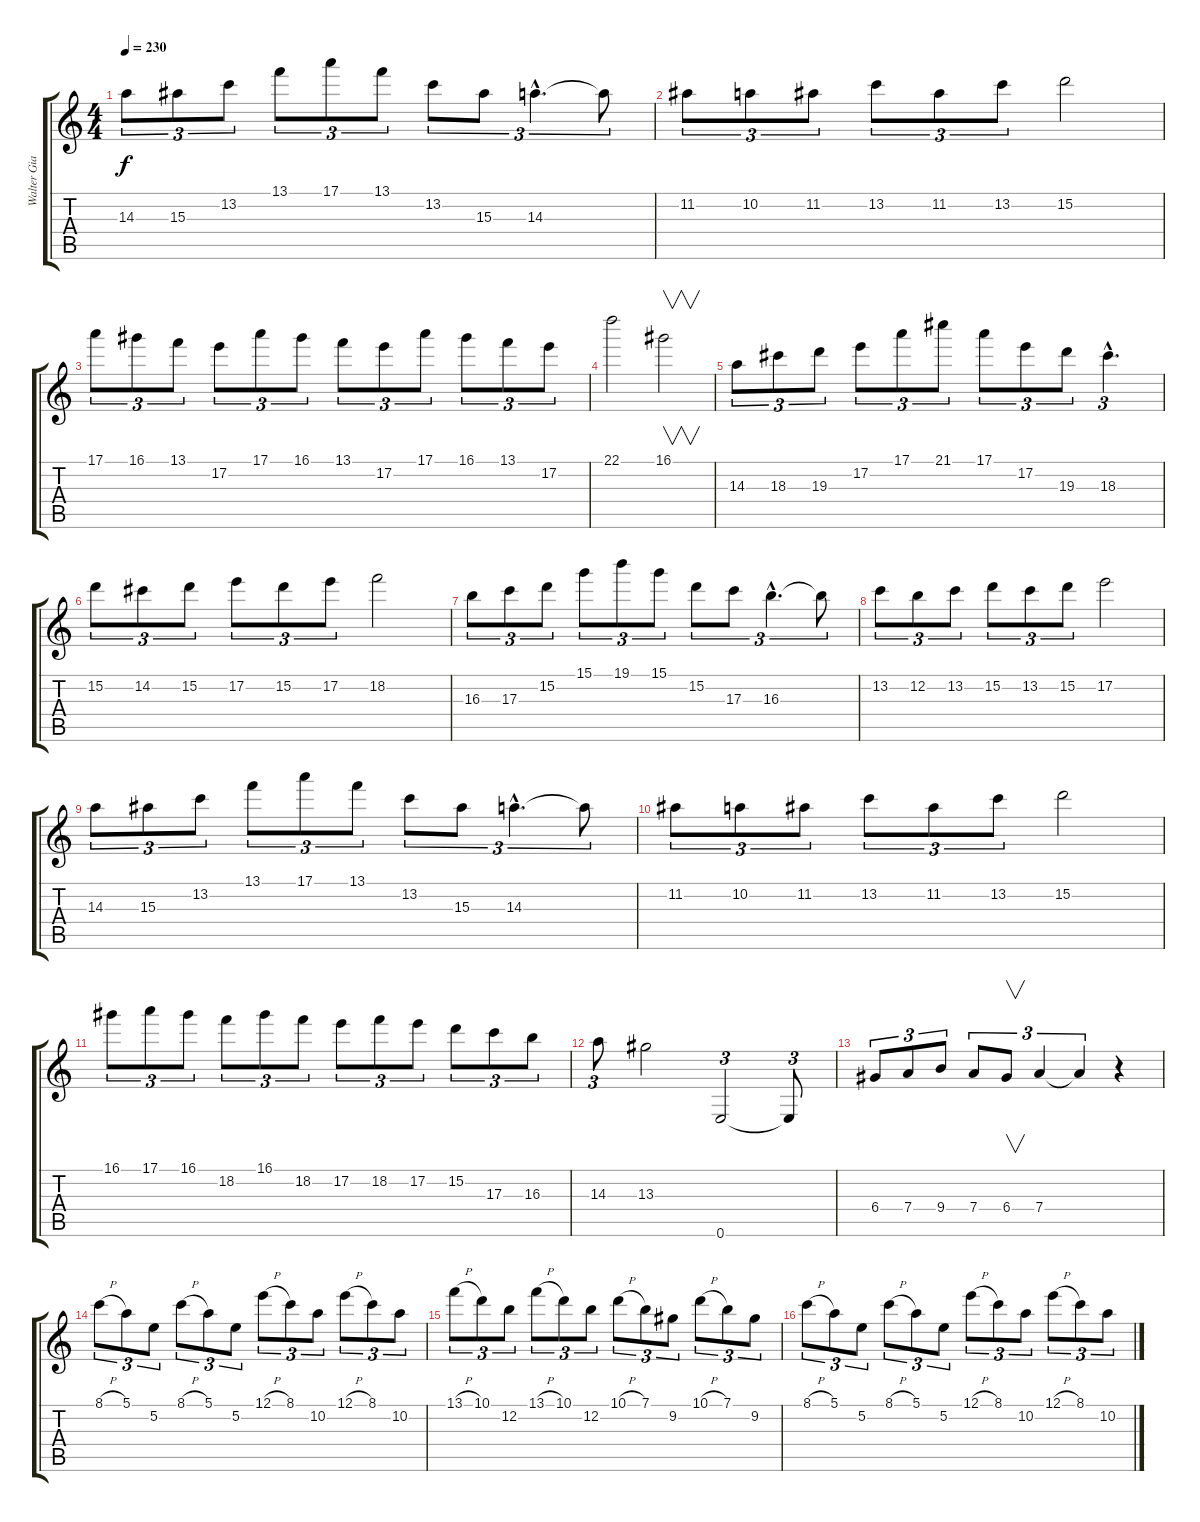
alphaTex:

\track ("Walter Giardino" "Walter Gia") {instrument distortionguitar}
\staff {score tabs}
\tuning (E4 B3 G3 D3 A2 E2) {hide}
\ts (4 4)
\tempo 230
\clef g2
\ks c
14.3.8{tu (3 2) dy f} 15.3.8{tu (3 2)} 13.2.8{tu (3 2)} 13.1.8{tu (3 2)} 17.1.8{tu (3 2)} 13.1.8{tu (3 2)} 13.2.8{tu (3 2)} 15.3.8{tu (3 2)} 14.3{hac}.4{d tu (3 2)} 14.3{t}.8{tu (3 2)} |
11.2.8{tu (3 2)} 10.2.8{tu (3 2)} 11.2.8{tu (3 2)} 13.2.8{tu (3 2)} 11.2.8{tu (3 2)} 13.2.8{tu (3 2)} 15.2.2 |
17.1.8{tu (3 2)} 16.1.8{tu (3 2)} 13.1.8{tu (3 2)} 17.2.8{tu (3 2)} 17.1.8{tu (3 2)} 16.1.8{tu (3 2)} 13.1.8{tu (3 2)} 17.2.8{tu (3 2)} 17.1.8{tu (3 2)} 16.1.8{tu (3 2)} 13.1.8{tu (3 2)} 17.2.8{tu (3 2)} |
22.1.2 16.1.2{v} |
14.3.8{tu (3 2)} 18.3.8{tu (3 2)} 19.3.8{tu (3 2)} 17.2.8{tu (3 2)} 17.1.8{tu (3 2)} 21.1.8{tu (3 2)} 17.1.8{tu (3 2)} 17.2.8{tu (3 2)} 19.3.8{tu (3 2)} 18.3{hac}.4{d tu (3 2)} |
15.2.8{tu (3 2)} 14.2.8{tu (3 2)} 15.2.8{tu (3 2)} 17.2.8{tu (3 2)} 15.2.8{tu (3 2)} 17.2.8{tu (3 2)} 18.2.2 |
16.3.8{tu (3 2)} 17.3.8{tu (3 2)} 15.2.8{tu (3 2)} 15.1.8{tu (3 2)} 19.1.8{tu (3 2)} 15.1.8{tu (3 2)} 15.2.8{tu (3 2)} 17.3.8{tu (3 2)} 16.3{hac}.4{d tu (3 2)} 16.3{t}.8{tu (3 2)} |
13.2.8{tu (3 2)} 12.2.8{tu (3 2)} 13.2.8{tu (3 2)} 15.2.8{tu (3 2)} 13.2.8{tu (3 2)} 15.2.8{tu (3 2)} 17.2.2 |
14.3.8{tu (3 2)} 15.3.8{tu (3 2)} 13.2.8{tu (3 2)} 13.1.8{tu (3 2)} 17.1.8{tu (3 2)} 13.1.8{tu (3 2)} 13.2.8{tu (3 2)} 15.3.8{tu (3 2)} 14.3{hac}.4{d tu (3 2)} 14.3{t}.8{tu (3 2)} |
11.2.8{tu (3 2)} 10.2.8{tu (3 2)} 11.2.8{tu (3 2)} 13.2.8{tu (3 2)} 11.2.8{tu (3 2)} 13.2.8{tu (3 2)} 15.2.2 |
16.1.8{tu (3 2)} 17.1.8{tu (3 2)} 16.1.8{tu (3 2)} 18.2.8{tu (3 2)} 16.1.8{tu (3 2)} 18.2.8{tu (3 2)} 17.2.8{tu (3 2)} 18.2.8{tu (3 2)} 17.2.8{tu (3 2)} 15.2.8{tu (3 2)} 17.3.8{tu (3 2)} 16.3.8{tu (3 2)} |
14.3.8{tu (3 2)} 13.3.2 0.6.2{tu (3 2)} 0.6{t}.8{tu (3 2)} |
6.4.8{tu (3 2)} 7.4.8{tu (3 2)} 9.4.8{tu (3 2)} 7.4.8{tu (3 2)} 6.4.8{v tu (3 2)} 7.4.4{tu (3 2)} 7.4{t}.4{tu (3 2)} r.4 |
8.1{h}.8{tu (3 2)} 5.1.8{tu (3 2)} 5.2.8{tu (3 2)} 8.1{h}.8{tu (3 2)} 5.1.8{tu (3 2)} 5.2.8{tu (3 2)} 12.1{h}.8{tu (3 2)} 8.1.8{tu (3 2)} 10.2.8{tu (3 2)} 12.1{h}.8{tu (3 2)} 8.1.8{tu (3 2)} 10.2.8{tu (3 2)} |
13.1{h}.8{tu (3 2)} 10.1.8{tu (3 2)} 12.2.8{tu (3 2)} 13.1{h}.8{tu (3 2)} 10.1.8{tu (3 2)} 12.2.8{tu (3 2)} 10.1{h}.8{tu (3 2)} 7.1.8{tu (3 2)} 9.2.8{tu (3 2)} 10.1{h}.8{tu (3 2)} 7.1.8{tu (3 2)} 9.2.8{tu (3 2)} |
8.1{h}.8{tu (3 2)} 5.1.8{tu (3 2)} 5.2.8{tu (3 2)} 8.1{h}.8{tu (3 2)} 5.1.8{tu (3 2)} 5.2.8{tu (3 2)} 12.1{h}.8{tu (3 2)} 8.1.8{tu (3 2)} 10.2.8{tu (3 2)} 12.1{h}.8{tu (3 2)} 8.1.8{tu (3 2)} 10.2.8{tu (3 2)}
